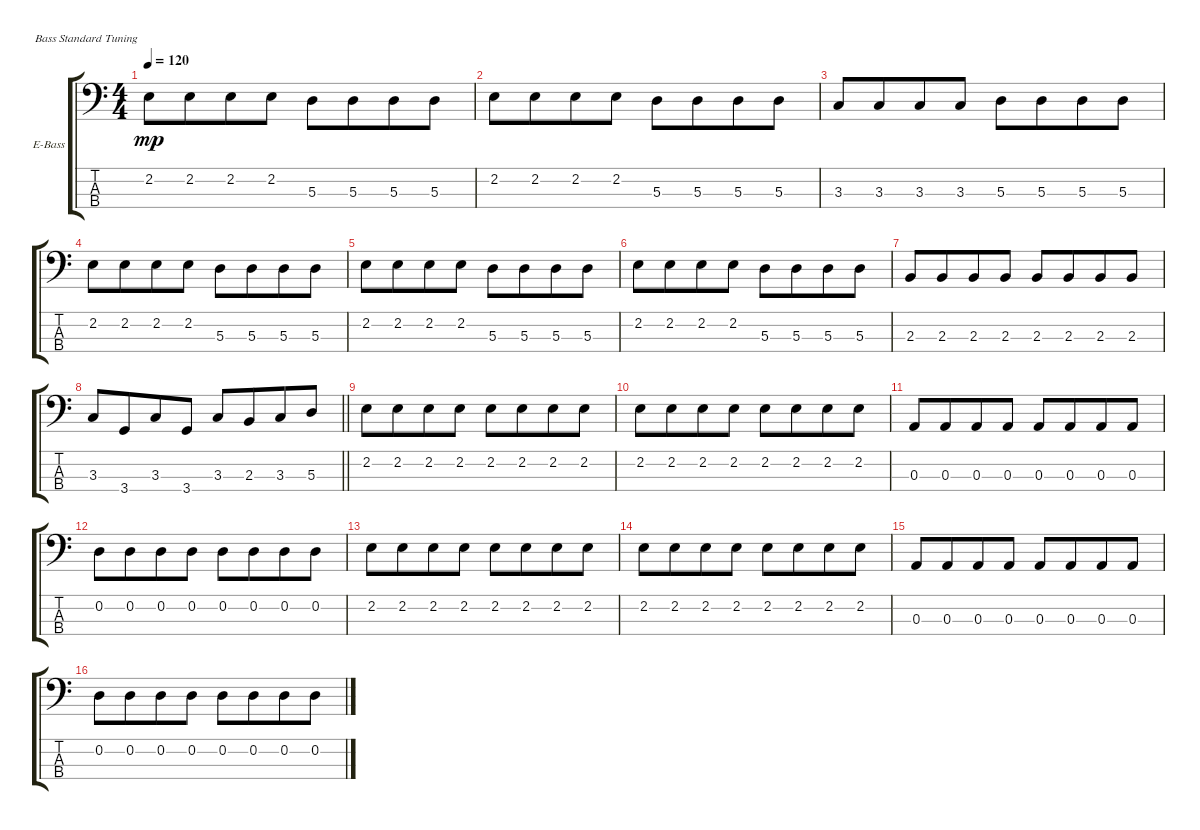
\bracketExtendMode groupsimilarinstruments
\firstSystemTrackNameOrientation horizontal
\otherSystemsTrackNameOrientation horizontal
\track ("Бас 2" "E-Bass") {instrument electricbassfinger}
\staff {score tabs}
\tuning (G2 D2 A1 E1)
\ts (4 4)
\tempo 120
\clef f4
\ks c
2.2.8{dy mp} 2.2.8{beam merge} 2.2.8 2.2.8 5.3.8 5.3.8{beam merge} 5.3.8 5.3.8 |
2.2.8 2.2.8{beam merge} 2.2.8 2.2.8 5.3.8 5.3.8{beam merge} 5.3.8 5.3.8 |
3.3.8 3.3.8{beam merge} 3.3.8 3.3.8 5.3.8 5.3.8{beam merge} 5.3.8 5.3.8 |
2.2.8 2.2.8{beam merge} 2.2.8 2.2.8 5.3.8 5.3.8{beam merge} 5.3.8 5.3.8 |
2.2.8 2.2.8{beam merge} 2.2.8 2.2.8 5.3.8 5.3.8{beam merge} 5.3.8 5.3.8 |
2.2.8 2.2.8{beam merge} 2.2.8 2.2.8 5.3.8 5.3.8{beam merge} 5.3.8 5.3.8 |
2.3.8 2.3.8{beam merge} 2.3.8 2.3.8 2.3.8 2.3.8{beam merge} 2.3.8 2.3.8 |
\barLineRight lightlight
3.3.8 3.4.8{beam merge} 3.3.8 3.4.8 3.3.8 2.3.8{beam merge} 3.3.8 5.3.8 |
2.2.8 2.2.8{beam merge} 2.2.8 2.2.8 2.2.8 2.2.8{beam merge} 2.2.8 2.2.8 |
2.2.8 2.2.8{beam merge} 2.2.8 2.2.8 2.2.8 2.2.8{beam merge} 2.2.8 2.2.8 |
0.3.8 0.3.8{beam merge} 0.3.8 0.3.8 0.3.8 0.3.8{beam merge} 0.3.8 0.3.8 |
0.2.8 0.2.8{beam merge} 0.2.8 0.2.8 0.2.8 0.2.8{beam merge} 0.2.8 0.2.8 |
2.2.8 2.2.8{beam merge} 2.2.8 2.2.8 2.2.8 2.2.8{beam merge} 2.2.8 2.2.8 |
2.2.8 2.2.8{beam merge} 2.2.8 2.2.8 2.2.8 2.2.8{beam merge} 2.2.8 2.2.8 |
0.3.8 0.3.8{beam merge} 0.3.8 0.3.8 0.3.8 0.3.8{beam merge} 0.3.8 0.3.8 |
0.2.8 0.2.8{beam merge} 0.2.8 0.2.8 0.2.8 0.2.8{beam merge} 0.2.8 0.2.8
